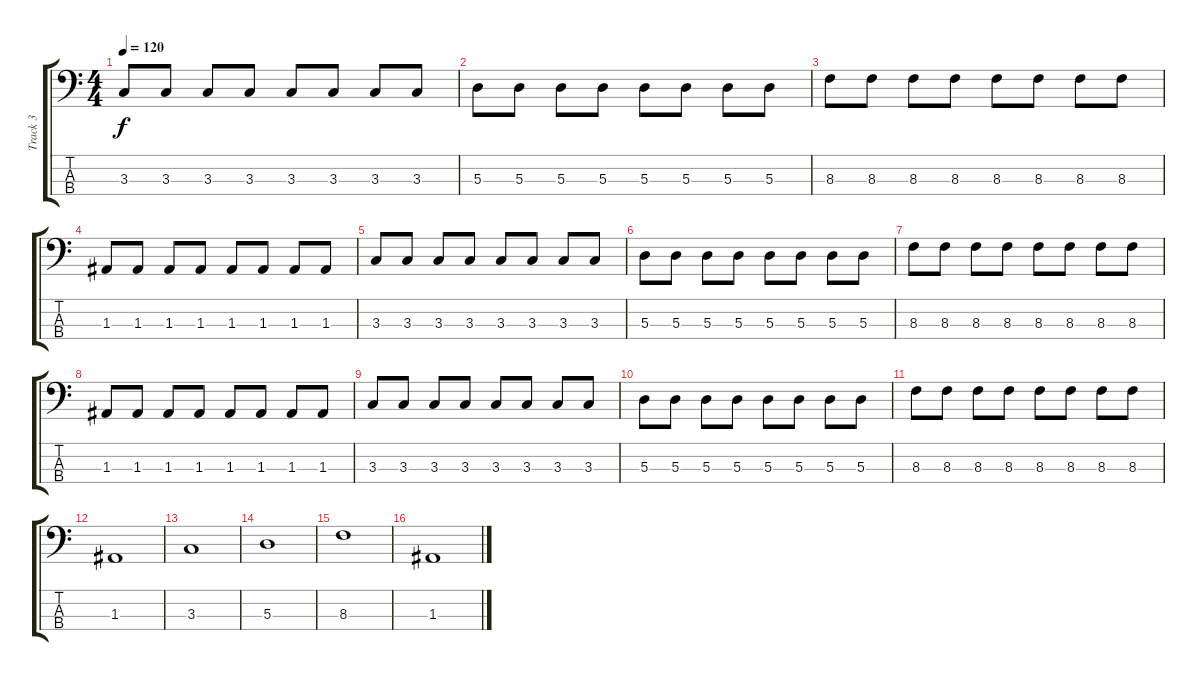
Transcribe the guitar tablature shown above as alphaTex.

\track ("Track 3" "Track 3") {instrument electricbassfinger}
\staff {score tabs}
\tuning (G2 D2 A1 E1) {hide}
\ts (4 4)
\tempo 120
\clef f4
\ks c
3.3.8{dy f} 3.3.8 3.3.8 3.3.8 3.3.8 3.3.8 3.3.8 3.3.8 |
5.3.8 5.3.8 5.3.8 5.3.8 5.3.8 5.3.8 5.3.8 5.3.8 |
8.3.8 8.3.8 8.3.8 8.3.8 8.3.8 8.3.8 8.3.8 8.3.8 |
1.3.8 1.3.8 1.3.8 1.3.8 1.3.8 1.3.8 1.3.8 1.3.8 |
3.3.8 3.3.8 3.3.8 3.3.8 3.3.8 3.3.8 3.3.8 3.3.8 |
5.3.8 5.3.8 5.3.8 5.3.8 5.3.8 5.3.8 5.3.8 5.3.8 |
8.3.8 8.3.8 8.3.8 8.3.8 8.3.8 8.3.8 8.3.8 8.3.8 |
1.3.8 1.3.8 1.3.8 1.3.8 1.3.8 1.3.8 1.3.8 1.3.8 |
3.3.8 3.3.8 3.3.8 3.3.8 3.3.8 3.3.8 3.3.8 3.3.8 |
5.3.8 5.3.8 5.3.8 5.3.8 5.3.8 5.3.8 5.3.8 5.3.8 |
8.3.8 8.3.8 8.3.8 8.3.8 8.3.8 8.3.8 8.3.8 8.3.8 |
1.3.1 |
3.3.1 |
5.3.1 |
8.3.1 |
1.3.1
